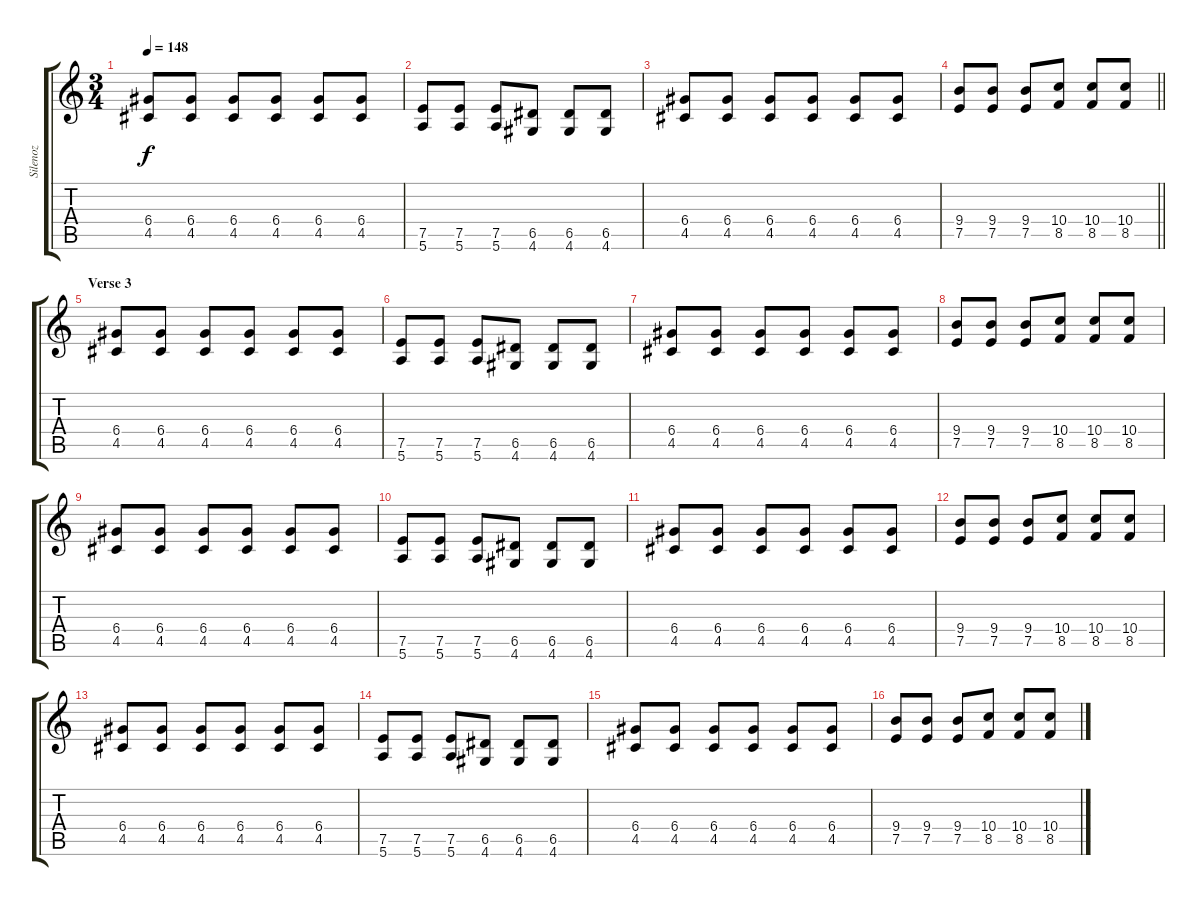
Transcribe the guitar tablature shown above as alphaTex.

\track ("Silenoz" "Silenoz") {instrument distortionguitar}
\staff {score tabs}
\tuning (E4 B3 G3 D3 A2 E2) {hide}
\ts (3 4)
\tempo 148
\clef g2
\ks c
(6.4 4.5).8{dy f} (6.4 4.5).8 (6.4 4.5).8 (6.4 4.5).8 (6.4 4.5).8 (6.4 4.5).8 |
(7.5 5.6).8 (7.5 5.6).8 (7.5 5.6).8 (6.5 4.6).8 (6.5 4.6).8 (6.5 4.6).8 |
(6.4 4.5).8 (6.4 4.5).8 (6.4 4.5).8 (6.4 4.5).8 (6.4 4.5).8 (6.4 4.5).8 |
\barLineRight lightlight
(9.4 7.5).8 (9.4 7.5).8 (9.4 7.5).8 (10.4 8.5).8 (10.4 8.5).8 (10.4 8.5).8 |
\section ("" "Verse 3")
(6.4 4.5).8 (6.4 4.5).8 (6.4 4.5).8 (6.4 4.5).8 (6.4 4.5).8 (6.4 4.5).8 |
(7.5 5.6).8 (7.5 5.6).8 (7.5 5.6).8 (6.5 4.6).8 (6.5 4.6).8 (6.5 4.6).8 |
(6.4 4.5).8 (6.4 4.5).8 (6.4 4.5).8 (6.4 4.5).8 (6.4 4.5).8 (6.4 4.5).8 |
(9.4 7.5).8 (9.4 7.5).8 (9.4 7.5).8 (10.4 8.5).8 (10.4 8.5).8 (10.4 8.5).8 |
(6.4 4.5).8 (6.4 4.5).8 (6.4 4.5).8 (6.4 4.5).8 (6.4 4.5).8 (6.4 4.5).8 |
(7.5 5.6).8 (7.5 5.6).8 (7.5 5.6).8 (6.5 4.6).8 (6.5 4.6).8 (6.5 4.6).8 |
(6.4 4.5).8 (6.4 4.5).8 (6.4 4.5).8 (6.4 4.5).8 (6.4 4.5).8 (6.4 4.5).8 |
(9.4 7.5).8 (9.4 7.5).8 (9.4 7.5).8 (10.4 8.5).8 (10.4 8.5).8 (10.4 8.5).8 |
(6.4 4.5).8 (6.4 4.5).8 (6.4 4.5).8 (6.4 4.5).8 (6.4 4.5).8 (6.4 4.5).8 |
(7.5 5.6).8 (7.5 5.6).8 (7.5 5.6).8 (6.5 4.6).8 (6.5 4.6).8 (6.5 4.6).8 |
(6.4 4.5).8 (6.4 4.5).8 (6.4 4.5).8 (6.4 4.5).8 (6.4 4.5).8 (6.4 4.5).8 |
(9.4 7.5).8 (9.4 7.5).8 (9.4 7.5).8 (10.4 8.5).8 (10.4 8.5).8 (10.4 8.5).8
